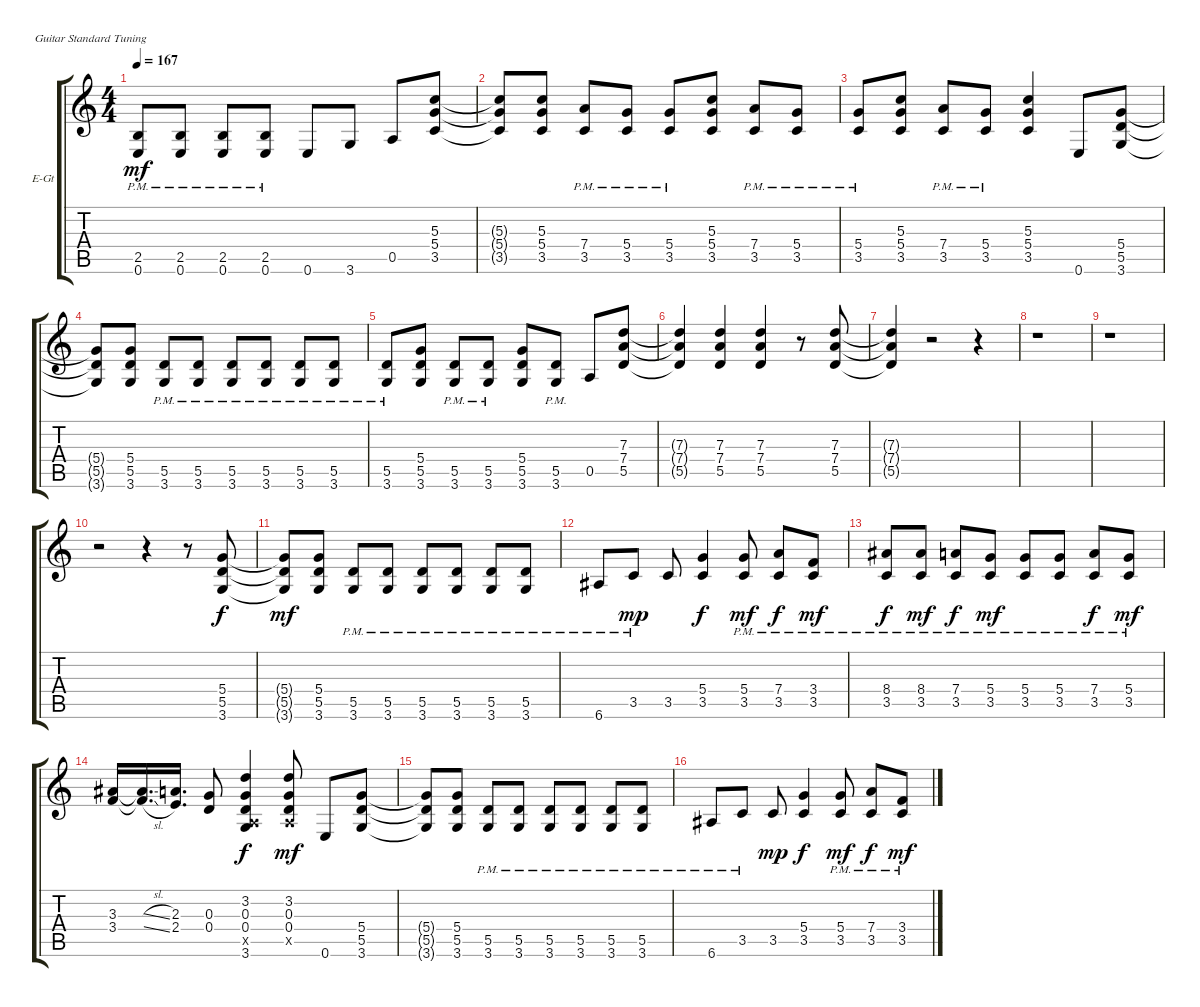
\bracketExtendMode groupsimilarinstruments
\firstSystemTrackNameOrientation horizontal
\otherSystemsTrackNameOrientation horizontal
\track ("Rhythm" "E-Gt") {instrument overdrivenguitar}
\staff {score tabs}
\tuning (E4 B3 G3 D3 A2 E2)
\ts (4 4)
\tempo 167
\clef g2
\scale
0.197827
\ks c
(2.5{pm} 0.6{pm}).8{dy mf} (2.5{pm} 0.6{pm}).8 (2.5{pm} 0.6{pm}).8 (2.5{pm} 0.6{pm}).8 0.6.8 3.6.8 0.5.8 (5.3 5.4 3.5).8 |
\scale
0.263208 (5.3{t} 5.4{t} 3.5{t}).8 (5.3 5.4 3.5).8 (7.4{pm} 3.5{pm}).8 (5.4{pm} 3.5{pm}).8 (5.4{pm} 3.5{pm}).8 (5.3 5.4 3.5).8 (7.4{pm} 3.5{pm}).8 (5.4{pm} 3.5{pm}).8 |
\scale
0.294009 (5.4{pm} 3.5{pm}).8 (5.3 5.4 3.5).8 (7.4{pm} 3.5{pm}).8 (5.4{pm} 3.5{pm}).8 (5.3 5.4 3.5).4 0.6.8 (5.4 5.5 3.6).8 |
\scale
0.24349 (5.4{t} 5.5{t} 3.6{t}).8 (5.4 5.5 3.6).8 (5.5{pm} 3.6{pm}).8 (5.5{pm} 3.6{pm}).8 (5.5{pm} 3.6{pm}).8 (5.5{pm} 3.6{pm}).8 (5.5{pm} 3.6{pm}).8 (5.5{pm} 3.6{pm}).8 |
\scale
0.199591 (5.5{pm} 3.6{pm}).8 (5.4 5.5 3.6).8 (5.5{pm} 3.6{pm}).8 (5.5{pm} 3.6{pm}).8 (5.4 5.5 3.6).8 (5.5{pm} 3.6{pm}).8 0.5.8 (7.3 7.4 5.5).8 |
\scale
0.290237 (7.3{t} 7.4{t} 5.5{t}).4 (7.3 7.4 5.5).4 (7.3 7.4 5.5).4 r.8 (7.3 7.4 5.5).8 |
\scale
0.278234 (7.3{t} 7.4{t} 5.5{t}).4 r.2 r.4 |
\scale
0.235709 r.1 |
\scale
0.195378 r.1 |
\scale
0.289596 r.2 r.4 r.8 (5.4 5.5 3.6).8{dy f} |
\scale
0.28315 (5.4{t} 5.5{t} 3.6{t}).8{dy mf} (5.5 3.6 5.4).8 (5.5{pm} 3.6{pm}).8 (5.5{pm} 3.6{pm}).8 (5.5{pm} 3.6{pm}).8 (5.5{pm} 3.6{pm}).8 (5.5{pm} 3.6{pm}).8 (5.5{pm} 3.6{pm}).8 |
\scale
0.228556 6.6{pm}.8 3.5{pm}.8{dy mp} 3.5.8 (5.4 3.5).4{dy f} (5.4{pm} 3.5{pm}).8{dy mf} (7.4{pm} 3.5{pm}).8{dy f} (3.4{pm} 3.5{pm}).8{dy mf} |
\scale
0.199237 (8.4{pm} 3.5{pm}).8{dy f} (8.4{pm} 3.5{pm}).8{dy mf} (7.4{pm} 3.5{pm}).8{dy f} (5.4{pm} 3.5{pm}).8{dy mf} (5.4{pm} 3.5{pm}).8 (5.4{pm} 3.5{pm}).8 (7.4{pm} 3.5{pm}).8{dy f} (5.4{pm} 3.5{pm}).8{dy mf} |
\scale
0.290748 (3.3 3.4).16 (3.3{sl t} 3.4{sl t}).16{d} (2.3 2.4).16{d} (0.3 0.4).8 (0.4 0.5{x} 3.6 3.2 0.3).4{dy f} (0.3 0.4 3.2 0.5{x}).8{dy mf} 0.6.8 (5.4 5.5 3.6).8 |
\scale
0.282575 (5.4{t} 5.5{t} 3.6{t}).8 (5.5 3.6 5.4).8 (5.5{pm} 3.6{pm}).8 (5.5{pm} 3.6{pm}).8 (5.5{pm} 3.6{pm}).8 (5.5{pm} 3.6{pm}).8 (5.5{pm} 3.6{pm}).8 (5.5{pm} 3.6{pm}).8 |
\scale
0.225758 6.6{pm}.8 3.5{pm}.8 3.5.8{dy mp} (5.4 3.5).4{dy f} (5.4{pm} 3.5{pm}).8{dy mf} (7.4{pm} 3.5{pm}).8{dy f} (3.4{pm} 3.5{pm}).8{dy mf}
